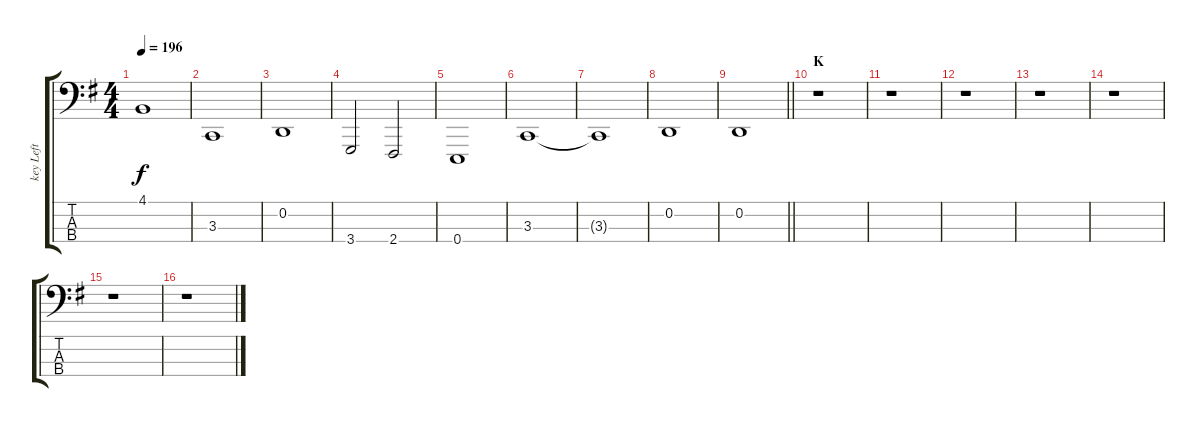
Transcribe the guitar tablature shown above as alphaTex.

\track ("key Left" "key Left") {instrument acousticgrandpiano}
\staff {score tabs}
\tuning (G2 D2 A1 E1) {hide}
\ts (4 4)
\tempo 196
\clef f4
\ks g
4.1.1{dy f} |
3.3.1 |
0.2.1 |
3.4.2 2.4.2 |
0.4.1 |
3.3.1 |
3.3{t}.1 |
0.2.1 |
\barLineRight lightlight
0.2.1 |
\section ("" "K")
r.1 |
r.1 |
r.1 |
r.1 |
r.1 |
r.1 |
r.1
